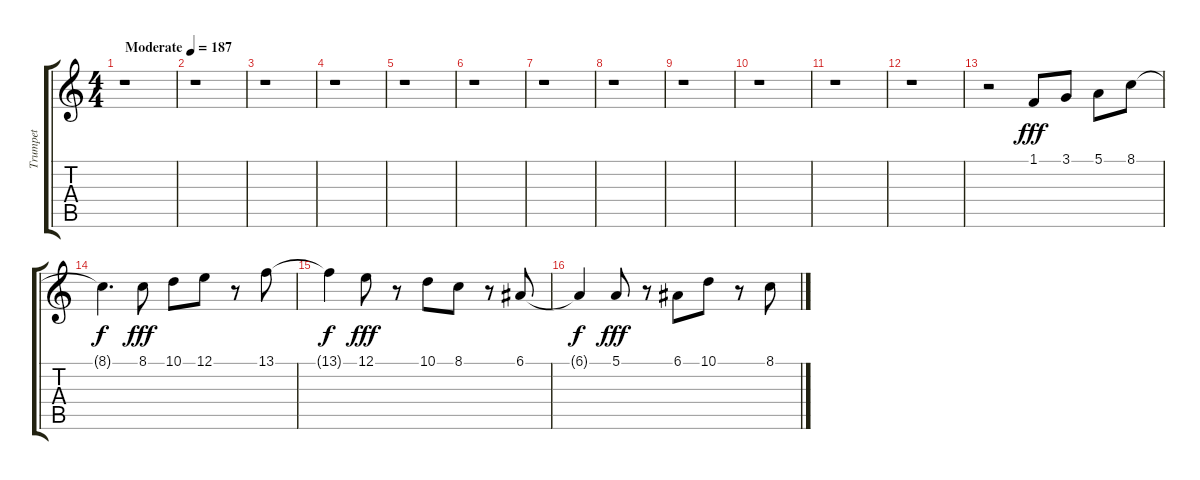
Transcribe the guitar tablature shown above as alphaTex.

\track ("Trumpet" "Trumpet") {instrument trumpet}
\staff {score tabs}
\tuning (E4 B3 G3 D3 A2 E2) {hide}
\ts (4 4)
\tempo (187 "Moderate")
\clef g2
\ks c
r.1{dy fff instrument trumpet} |
r.1 |
r.1 |
r.1 |
r.1 |
r.1 |
r.1 |
r.1 |
r.1 |
r.1 |
r.1 |
r.1 |
r.2 1.1.8 3.1.8 5.1.8 8.1.8 |
8.1{t}.4{d dy f} 8.1.8{dy fff} 10.1.8 12.1.8 r.8 13.1.8 |
13.1{t}.4{dy f} 12.1.8{dy fff} r.8 10.1.8 8.1.8 r.8 6.1.8 |
6.1{t}.4{dy f} 5.1.8{dy fff} r.8 6.1.8 10.1.8 r.8 8.1.8
